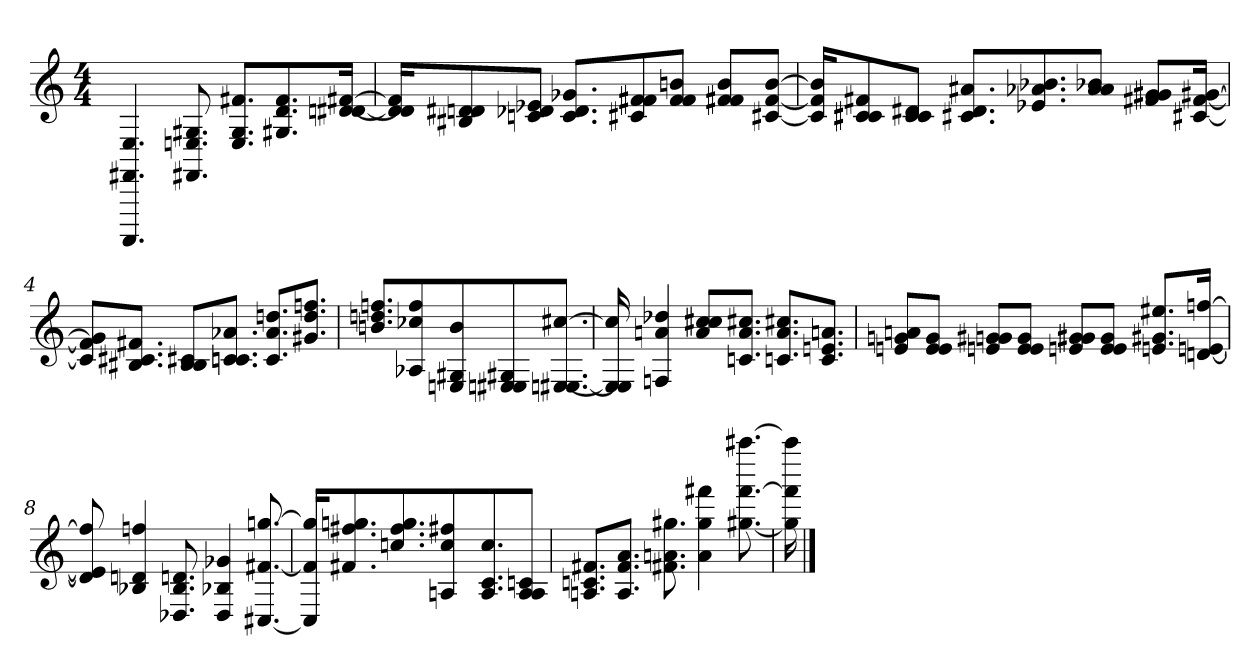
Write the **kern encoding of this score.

**kern
*part1
*staff1
*clefG2
*M4/4
=1
4.AAAA 4.FF#X 4.E
8.FF#X 8.En 8.G#X
8.E/ 8.G# 8.f#XL
8.G#X/ 8.f# 8.d
[16f#X/ [16dn [16d#XJk
=2
16f#/] 16d] 16d#]KL
8dn/ 8d#X 8B#X
8e-X/ 8cn 8d-XJ
8.c/ 8.d- 8.g-XL
8c#X/ 8f#X 8f#X
8f#/ 8f# 8bnJ
8f#X/ 8b 8f#XL
[8b/ [8f# [8c#XJ
=3
16b/] 16f#] 16c#]KL
8f#X/ 8c#X 8c#X
8c#/ 8c# 8d#XJ
8.c#X/ 8.d# 8.a#XL
8.e-X/ 8.b-X 8.a-X
8b-X/ 8a- 8a-J
8g#X/ 8g#X 8f#XL
[16g#X/ [16f# [16c#XJk
=4
8g#/] 8f#] 8c#]L
8.f#X/ 8.c#X 8.B#XJ
8c#X/ 8B# 8B#L
8.cn/ 8.cn 8.a-XJ
8.c/ 8.a- 8.ddnL
8.g#X/ 8.dd 8.ffnJ
=5
8.ddn 8.ffn 8.bn
4ff 4cc-X 4A-X
4b 4G#X 4En
8G#X 8En 8E#X
[8.En [8.E#X [8.cc#XJ
=6
16E] 16E#] 16cc#]
4Fn 4dd-X 4an
8cc#X/ 8a 8cc#XL
8.a/ 8.cc#X 8.cnJ
8.cc#X/ 8.cn 8.aL
8.c/ 8.an 8.enJ
=7
8an/ 8en 8gnL
8e/ 8g 8eJ
8gn/ 8en 8g#XL
8e/ 8g# 8eJ
8g#X/ 8en 8g#XL
8e/ 8g# 8eJ
8.g#X/ 8.en 8.ee#XL
[16en/ [16ffn [16dnJk
=8
8e] 8ff] 8d]
4ffn 4dn 4B-X
8.dn 8.B- 8.D-X
4B-X 4D- 4g-X
[8.C#X [8.f#X [8.ggn
=9
16C#/] 16f#] 16gg]KL
8.f#X/ 8.ggn 8.ff#XJ
8.gg 8.ff# 8.ccn
4ff#X 4cc 4An
8.cc 8.A 8.c
8A 8cn 8AJ
=10
8.cn/ 8.An 8.f#XL
8.A/ 8.f# 8.aJ
8.f#X 8.an 8.gg#X
4a 4gg# 4fff#X
[8.gg#X [8.fff# [8.aaaa#X
=11
16gg#] 16fff#] 16aaaa#]
==
*-
